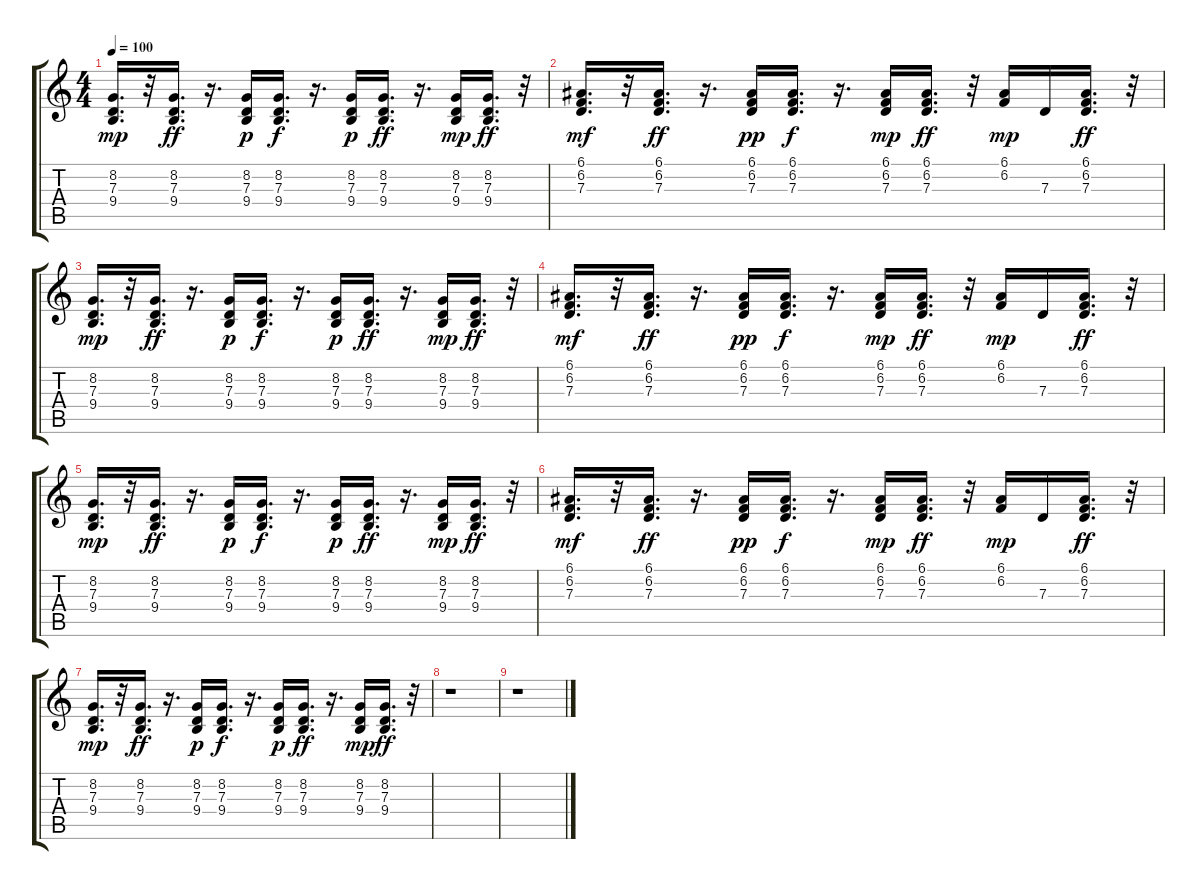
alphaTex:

\track "" {instrument synthbrass1}
\staff {score tabs}
\tuning (E4 B3 G3 D3 A2 E2) {hide}
\ts (4 4)
\tempo 100
\clef g2
\ks c
(8.2 7.3 9.4).16{d dy mp} r.32 (8.2 7.3 9.4).16{d dy ff} r.16{d} (8.2 7.3 9.4).16{dy p} (8.2 7.3 9.4).16{d dy f} r.16{d} (8.2 7.3 9.4).16{dy p} (8.2 7.3 9.4).16{d dy ff} r.16{d} (8.2 7.3 9.4).16{dy mp} (8.2 7.3 9.4).16{d dy ff} r.32 |
(6.1 6.2 7.3).16{d dy mf} r.32 (6.1 6.2 7.3).16{d dy ff} r.16{d} (6.1 6.2 7.3).16{dy pp} (6.1 6.2 7.3).16{d dy f} r.16{d} (6.1 6.2 7.3).16{dy mp} (6.1 6.2 7.3).16{d dy ff} r.32 (6.1 6.2).16{dy mp} 7.3.16 (6.1 6.2 7.3).16{d dy ff} r.32 |
(8.2 7.3 9.4).16{d dy mp} r.32 (8.2 7.3 9.4).16{d dy ff} r.16{d} (8.2 7.3 9.4).16{dy p} (8.2 7.3 9.4).16{d dy f} r.16{d} (8.2 7.3 9.4).16{dy p} (8.2 7.3 9.4).16{d dy ff} r.16{d} (8.2 7.3 9.4).16{dy mp} (8.2 7.3 9.4).16{d dy ff} r.32 |
(6.1 6.2 7.3).16{d dy mf} r.32 (6.1 6.2 7.3).16{d dy ff} r.16{d} (6.1 6.2 7.3).16{dy pp} (6.1 6.2 7.3).16{d dy f} r.16{d} (6.1 6.2 7.3).16{dy mp} (6.1 6.2 7.3).16{d dy ff} r.32 (6.1 6.2).16{dy mp} 7.3.16 (6.1 6.2 7.3).16{d dy ff} r.32 |
(8.2 7.3 9.4).16{d dy mp} r.32 (8.2 7.3 9.4).16{d dy ff} r.16{d} (8.2 7.3 9.4).16{dy p} (8.2 7.3 9.4).16{d dy f} r.16{d} (8.2 7.3 9.4).16{dy p} (8.2 7.3 9.4).16{d dy ff} r.16{d} (8.2 7.3 9.4).16{dy mp} (8.2 7.3 9.4).16{d dy ff} r.32 |
(6.1 6.2 7.3).16{d dy mf} r.32 (6.1 6.2 7.3).16{d dy ff} r.16{d} (6.1 6.2 7.3).16{dy pp} (6.1 6.2 7.3).16{d dy f} r.16{d} (6.1 6.2 7.3).16{dy mp} (6.1 6.2 7.3).16{d dy ff} r.32 (6.1 6.2).16{dy mp} 7.3.16 (6.1 6.2 7.3).16{d dy ff} r.32 |
(8.2 7.3 9.4).16{d dy mp} r.32 (8.2 7.3 9.4).16{d dy ff} r.16{d} (8.2 7.3 9.4).16{dy p} (8.2 7.3 9.4).16{d dy f} r.16{d} (8.2 7.3 9.4).16{dy p} (8.2 7.3 9.4).16{d dy ff} r.16{d} (8.2 7.3 9.4).16{dy mp} (8.2 7.3 9.4).16{d dy ff} r.32 |
r.1 |
r.1
